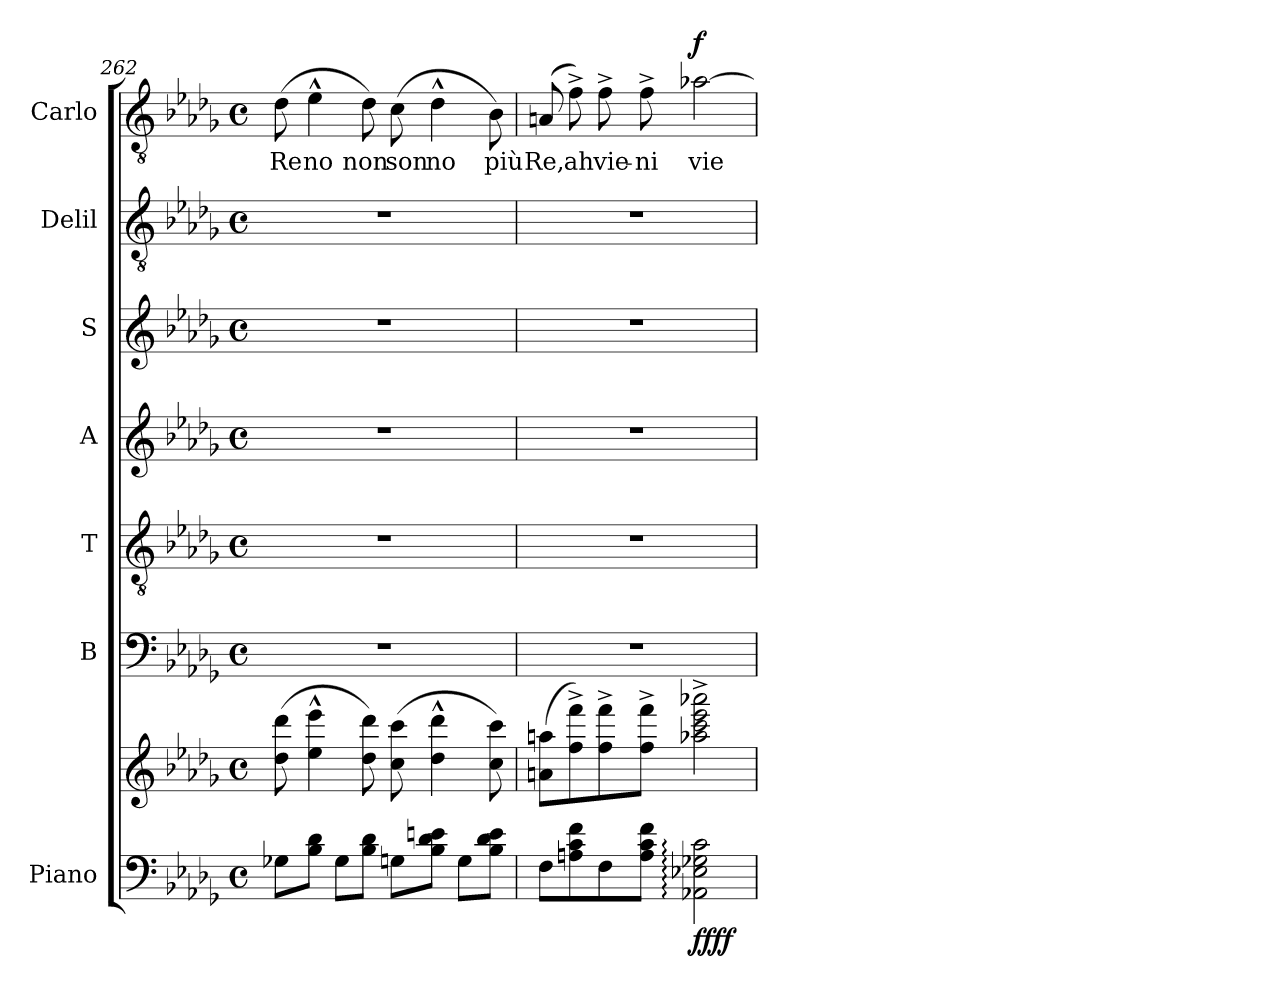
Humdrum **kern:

**kern	**kern	**dynam	**kern	**kern	**kern	**kern	**kern	**kern	**text	**dynam
*part7	*part7	*part7	*part6	*part5	*part4	*part3	*part2	*part1	*part1	*part1
*staff8	*staff7	*staff7/8	*staff6	*staff5	*staff4	*staff3	*staff2	*staff1	*staff1	*staff1
*I"Piano	*	*	*I"B	*I"T	*I"A	*I"S	*I"Delil	*I"Carlo	*	*
*I'Pno	*	*	*I'B	*I'T	*I'A	*I'S	*	*	*	*
*clefF4	*clefG2	*	*clefF4	*clefGv2	*clefG2	*clefG2	*clefGv2	*clefGv2	*	*
*k[b-e-a-d-g-]	*k[b-e-a-d-g-]	*	*k[b-e-a-d-g-]	*k[b-e-a-d-g-]	*k[b-e-a-d-g-]	*k[b-e-a-d-g-]	*k[b-e-a-d-g-]	*k[b-e-a-d-g-]	*	*
*M4/4	*M4/4	*	*M4/4	*M4/4	*M4/4	*M4/4	*M4/4	*M4/4	*	*
*met(c)	*met(c)	*	*met(c)	*met(c)	*met(c)	*met(c)	*met(c)	*met(c)	*	*
=262	=262	=262	=262	=262	=262	=262	=262	=262	=262	=262
8G-X\L	(8dd-\ 8ddd-\	.	1r	1r	1r	1r	1r	(8d-\	Re	.
8B-\ 8d-\J	4ee-\^^ 4eee-\^^	.	.	.	.	.	.	4e-^^\	no	.
8G-\L	.	.	.	.	.	.	.	.	.	.
8B-\ 8d-\J	8dd-\ 8ddd-\)	.	.	.	.	.	.	8d-\)	non	.
8Gn\L	(8cc\ 8ccc\	.	.	.	.	.	.	(8c\	son	.
8B-\ 8d-\ 8en\J	4dd-\^^ 4ddd-\^^	.	.	.	.	.	.	4d-^^\	no	.
8G\L	.	.	.	.	.	.	.	.	.	.
8B-\ 8d-\ 8e\J	8cc\ 8ccc\)	.	.	.	.	.	.	8B-\)	più	.
=263	=263	=263	=263	=263	=263	=263	=263	=263	=263	=263
8F\L	(8an\ 8aan\L	.	1r	1r	1r	1r	1r	(8An/	Re,	.
8An\ 8c\ 8f\	8ff\^ 8fff\^)	.	.	.	.	.	.	8f^\)	ah	.
8F\	8ff\^ 8fff\^	.	.	.	.	.	.	8f^\	vie-	.
8A\ 8c\ 8f\J	8ff\^ 8fff\^J	.	.	.	.	.	.	8f^\	-ni	.
!	!	!LO:DY:b=2	!	!	!	!	!	!	!	!
!	!	!LO:DY:n=1:b	!	!	!	!	!	!	!	!LO:DY:a
2AA-X\: 2E-X\: 2G-X\: 2c\:	2aa-X\^ 2ccc\^ 2eee-\^ 2aaa-X\^	ff ff	.	.	.	.	.	[2a-X\	vie-	f
=	=	=	=	=	=	=	=	=	=	=
*-	*-	*-	*-	*-	*-	*-	*-	*-	*-	*-
